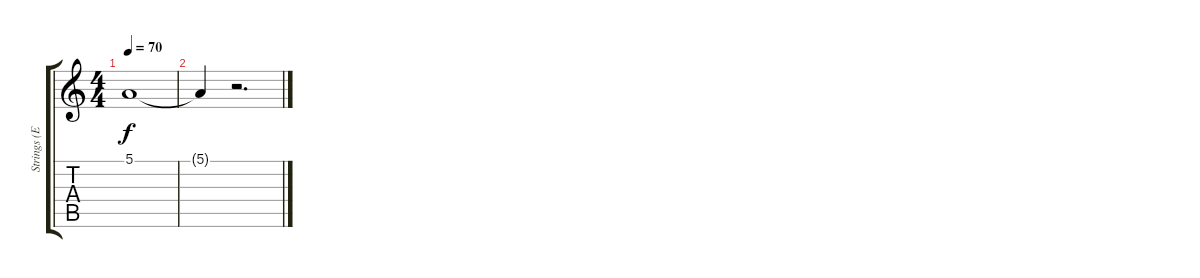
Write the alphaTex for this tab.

\track ("Strings (Echo)" "Strings (E") {instrument tremolostrings}
\staff {score tabs}
\tuning (E4 B3 G3 D3 A2 E2) {hide}
\ts (4 4)
\tempo 70
\clef g2
\ks c
5.1{t}.1{dy f} |
5.1{t}.4 r.2{d}
